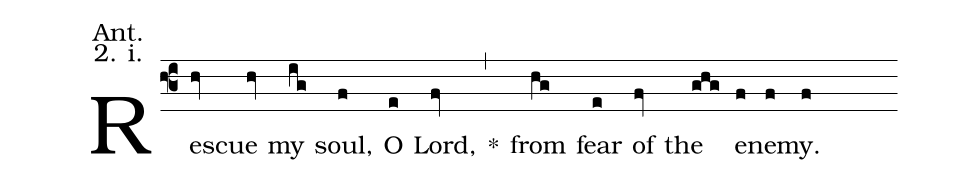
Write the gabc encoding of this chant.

annotation: Ant.;
annotation: 2. i.;
%%
(f3) Res(hv)cue(hv) my(ig) soul,(f) O(e) Lord,(fv) <sp>*</sp>(,) from(hg) fear(e) of(fv) the(ghg) e(f)ne(f)my.(f)
